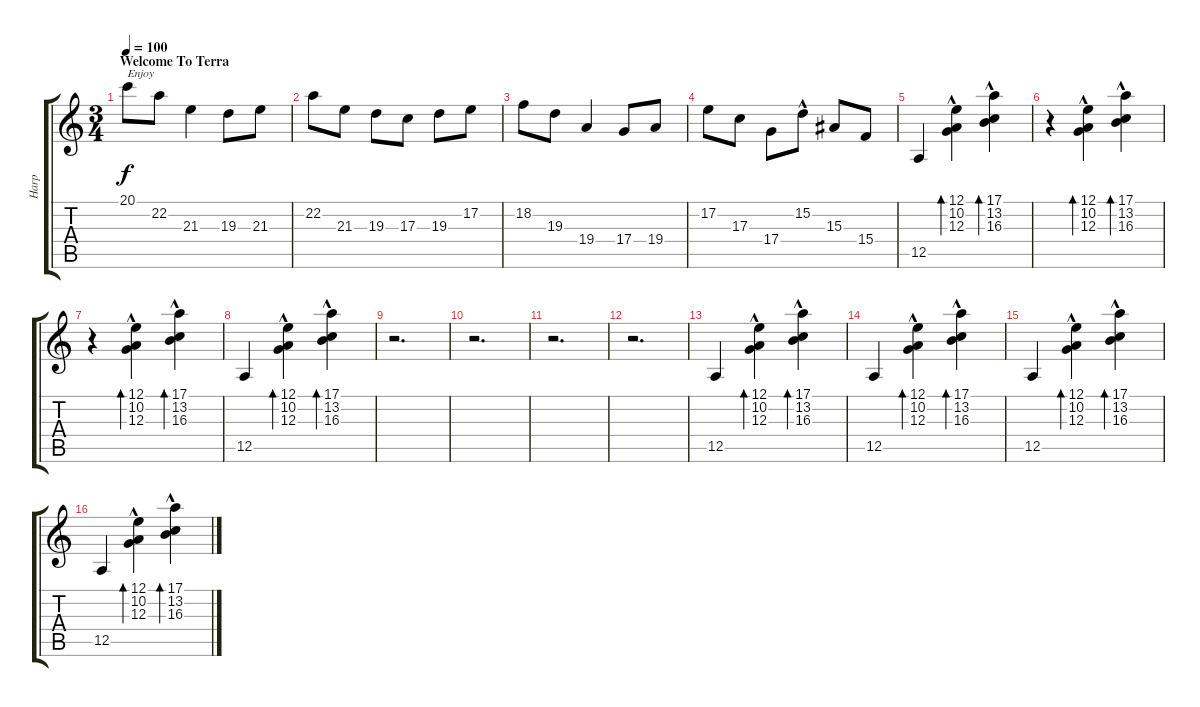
\track ("Harp" "Harp") {instrument orchestralharp}
\staff {score tabs}
\tuning (E4 B3 G3 D3 A2 E2) {hide}
\ts (3 4)
\section ("" "Welcome To Terra")
\tempo 100
\clef g2
\ks c
20.1.8{txt "Enjoy" dy f instrument orchestralharp} 22.2.8 21.3.4 19.3.8 21.3.8 |
22.2.8 21.3.8 19.3.8 17.3.8 19.3.8 17.2.8 |
18.2.8 19.3.8 19.4.4 17.4.8 19.4.8 |
17.2.8 17.3.8 17.4.8 15.2{hac}.8 15.3.8 15.4.8 |
12.5.4 (12.1 10.2{hac} 12.3{hac}).4{bd 120} (17.1 13.2{hac} 16.3{hac}).4{bd 120} |
r.4 (12.1 10.2{hac} 12.3{hac}).4{bd 120} (17.1 13.2{hac} 16.3{hac}).4{bd 120} |
r.4 (12.1 10.2{hac} 12.3{hac}).4{bd 120} (17.1 13.2{hac} 16.3{hac}).4{bd 120} |
12.5.4 (12.1 10.2{hac} 12.3{hac}).4{bd 120} (17.1 13.2{hac} 16.3{hac}).4{bd 120} |
r.2{d} |
r.2{d} |
r.2{d} |
r.2{d} |
12.5.4 (12.1 10.2{hac} 12.3{hac}).4{bd 120} (17.1 13.2{hac} 16.3{hac}).4{bd 120} |
12.5.4 (12.1 10.2{hac} 12.3{hac}).4{bd 120} (17.1 13.2{hac} 16.3{hac}).4{bd 120} |
12.5.4 (12.1 10.2{hac} 12.3{hac}).4{bd 120} (17.1 13.2{hac} 16.3{hac}).4{bd 120} |
12.5.4 (12.1 10.2{hac} 12.3{hac}).4{bd 120} (17.1 13.2{hac} 16.3{hac}).4{bd 120}
